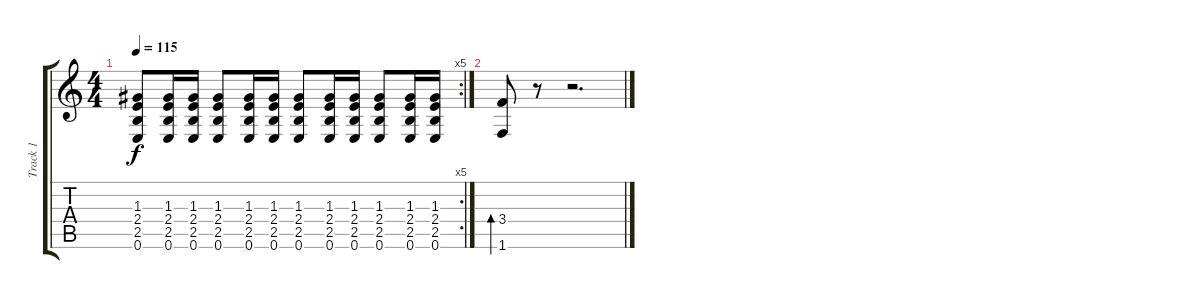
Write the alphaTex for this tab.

\track ("Track 1" "Track 1") {instrument acousticguitarsteel}
\staff {score tabs}
\tuning (E4 B3 G3 D3 A2 E2) {hide}
\rc 5
\ts (4 4)
\tempo 115
\clef g2
\ks c
(1.3 2.4 2.5 0.6).8{dy f} (1.3 2.4 2.5 0.6).16 (1.3 2.4 2.5 0.6).16 (1.3 2.4 2.5 0.6).8 (1.3 2.4 2.5 0.6).16 (1.3 2.4 2.5 0.6).16 (1.3 2.4 2.5 0.6).8 (1.3 2.4 2.5 0.6).16 (1.3 2.4 2.5 0.6).16 (1.3 2.4 2.5 0.6).8 (1.3 2.4 2.5 0.6).16 (1.3 2.4 2.5 0.6).16 |
(3.4 1.6).8{bd 120} r.8 r.2{d}
